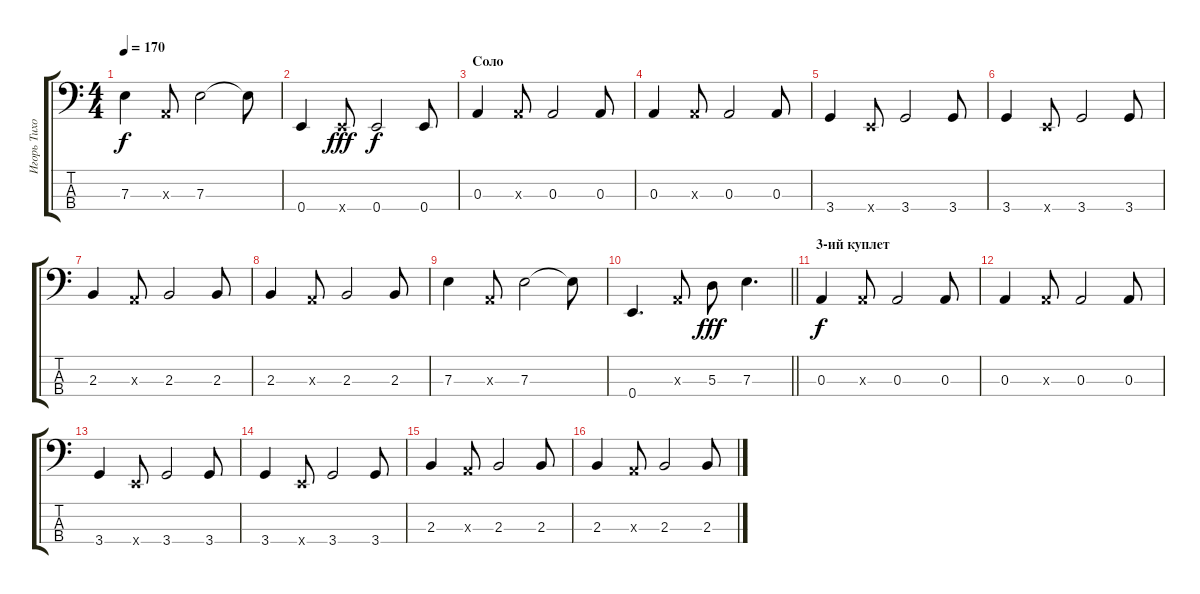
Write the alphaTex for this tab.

\track ("Игорь Тихомиров" "Игорь Тихо") {instrument electricbassfinger}
\staff {score tabs}
\tuning (G2 D2 A1 E1) {hide}
\ts (4 4)
\tempo 170
\clef f4
\ks c
7.3.4{dy f} 0.3{x}.8 7.3.2 7.3{t}.8 |
0.4.4 0.4{x}.8{dy fff} 0.4.2{dy f} 0.4.8 |
\section ("" "Соло")
0.3.4 0.3{x}.8 0.3.2 0.3.8 |
0.3.4 0.3{x}.8 0.3.2 0.3.8 |
3.4.4 0.4{x}.8 3.4.2 3.4.8 |
3.4.4 0.4{x}.8 3.4.2 3.4.8 |
2.3.4 0.3{x}.8 2.3.2 2.3.8 |
2.3.4 0.3{x}.8 2.3.2 2.3.8 |
7.3.4 0.3{x}.8 7.3.2 7.3{t}.8 |
\barLineRight lightlight
0.4.4{d} 0.3{x}.8{instrument slapbass2} 5.3.8{dy fff volume 16 instrument slapbass1} 7.3.4{d} |
\section ("" "3-ий куплет")
0.3.4{dy f instrument electricbassfinger} 0.3{x}.8 0.3.2 0.3.8 |
0.3.4 0.3{x}.8 0.3.2 0.3.8 |
3.4.4 0.4{x}.8 3.4.2 3.4.8 |
3.4.4 0.4{x}.8 3.4.2 3.4.8 |
2.3.4 0.3{x}.8 2.3.2 2.3.8 |
2.3.4 0.3{x}.8 2.3.2 2.3.8
